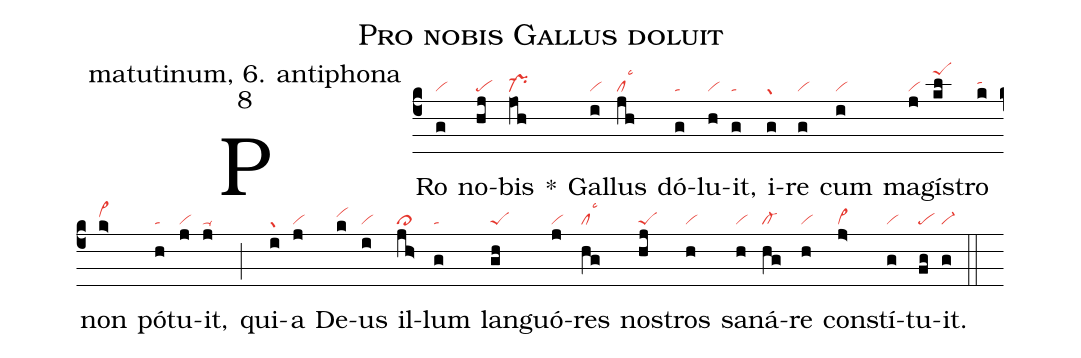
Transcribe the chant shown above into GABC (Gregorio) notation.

name: Pro nobis Gallus doluit;
office-part: matutinum, 6. antiphona;
mode: 8;
nabc-lines: 1;
%%
(c4)
PRo(g|vi) no(hj|pe)bis(jOh|pr-) *()
Gal(i|vi)lus(jh|cllsc3) dó(g|ta)lu(h|vi)it,(g|ta)
i(g|gr)re(g|vi) cum(i|vi) ma(j|vi)gís(kl|peShm)tro(k|tahi) non(k>|vi>hi) pó(h|ta)tu(j|vi)it,(j|ta-) (;)
qui(i|gr)a(j|vi) De(k|vihi)us(i|vi) il(jh>|cl>)lum(g|ta) lan(gh|peS)guó(j|vi)res(hg|cllsc3) nos(hj|peS)tros(h|vi) sa(h|vi)ná(hg|cl-)re(h|vi) con(j>|vi>)stí(g|vi)tu(fg|pe)it.(g|vi-) (::)
